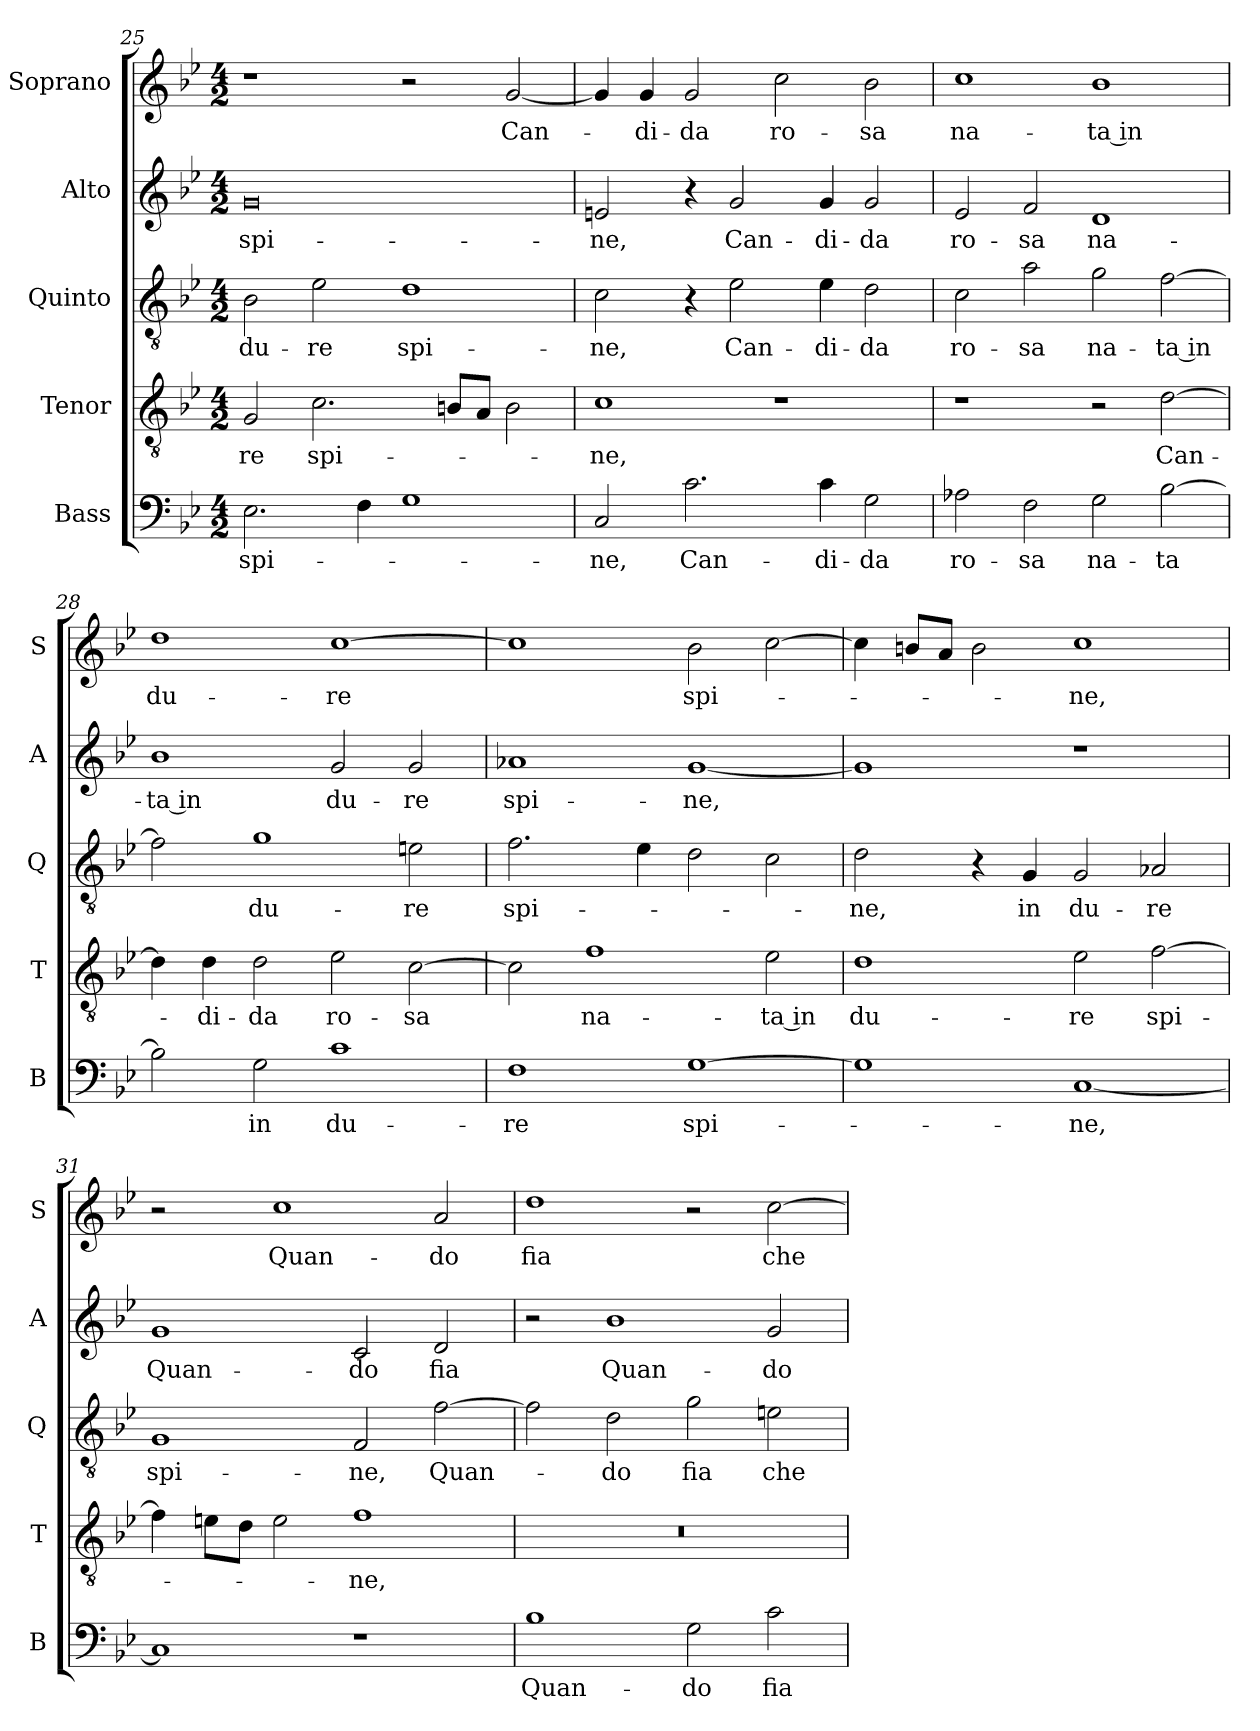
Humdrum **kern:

**kern	**text	**kern	**text	**kern	**text	**kern	**text	**kern	**text
*part5	*part5	*part4	*part4	*part3	*part3	*part2	*part2	*part1	*part1
*staff5	*staff5	*staff4	*staff4	*staff3	*staff3	*staff2	*staff2	*staff1	*staff1
*I"Bass	*	*I"Tenor	*	*I"Quinto	*	*I"Alto	*	*I"Soprano	*
*I'B	*	*I'T	*	*I'Q	*	*I'A	*	*I'S	*
*clefF4	*	*clefGv2	*	*clefGv2	*	*clefG2	*	*clefG2	*
*k[b-e-]	*	*k[b-e-]	*	*k[b-e-]	*	*k[b-e-]	*	*k[b-e-]	*
*B-:	*	*B-:	*	*B-:	*	*B-:	*	*B-:	*
*M4/2	*	*M4/2	*	*M4/2	*	*M4/2	*	*M4/2	*
=25	=25	=25	=25	=25	=25	=25	=25	=25	=25
!	!LO:LY:b	!	!LO:LY:b	!	!LO:LY:b	!	!LO:LY:b	!	!
2.E-\	spi-	2G/	-re	2B-\	du-	0g	spi-	1r	.
!	!	!	!LO:LY:b	!	!LO:LY:b	!	!	!	!
.	.	2.c\	spi-	2e-\	-re	.	.	.	.
4F\	.	.	.	.	.	.	.	.	.
!	!	!	!	!	!LO:LY:b	!	!	!	!
1G	.	.	.	1d	spi-	.	.	2r	.
.	.	8Bn/L	.	.	.	.	.	.	.
.	.	8A/J	.	.	.	.	.	.	.
!	!	!	!	!	!	!	!	!	!LO:LY:b
.	.	2B\	.	.	.	.	.	[2g/	Can-
=26	=26	=26	=26	=26	=26	=26	=26	=26	=26
!	!LO:LY:b	!	!LO:LY:b	!	!LO:LY:b	!	!LO:LY:b	!	!
2C/	-ne,	1c	-ne,	2c\	-ne,	2en/	-ne,	4g/]	.
!	!	!	!	!	!	!	!	!	!LO:LY:b
.	.	.	.	.	.	.	.	4g/	-di-
!	!LO:LY:b	!	!	!	!	!	!	!	!LO:LY:b
2.c\	Can-	.	.	4r	.	4r	.	2g/	-da
!	!	!	!	!	!LO:LY:b	!	!LO:LY:b	!	!
.	.	.	.	2e-\	Can-	2g/	Can-	.	.
!	!	!	!	!	!	!	!	!	!LO:LY:b
.	.	1r	.	.	.	.	.	2cc\	ro-
!	!LO:LY:b	!	!	!	!LO:LY:b	!	!LO:LY:b	!	!
4c\	-di-	.	.	4e-\	-di-	4g/	-di-	.	.
!	!LO:LY:b	!	!	!	!LO:LY:b	!	!LO:LY:b	!	!LO:LY:b
2G\	-da	.	.	2d\	-da	2g/	-da	2b-\	-sa
=27	=27	=27	=27	=27	=27	=27	=27	=27	=27
!	!LO:LY:b	!	!	!	!LO:LY:b	!	!LO:LY:b	!	!LO:LY:b
2A-X\	ro-	1r	.	2c\	ro-	2e-/	ro-	1cc	na-
!	!LO:LY:b	!	!	!	!LO:LY:b	!	!LO:LY:b	!	!
2F\	-sa	.	.	2a\	-sa	2f/	-sa	.	.
!	!LO:LY:b	!	!	!	!LO:LY:b	!	!LO:LY:b	!	!LO:LY:b
2G\	na-	2r	.	2g\	na-	1d	na-	1b-	-ta in
!	!LO:LY:b	!	!LO:LY:b	!	!LO:LY:b	!	!	!	!
[2B-\	-ta	[2d\	Can-	[2f\	-ta in	.	.	.	.
!!LO:PB:g=z
=28	=28	=28	=28	=28	=28	=28	=28	=28	=28
!	!	!	!	!	!	!	!LO:LY:b	!	!LO:LY:b
2B-\]	.	4d\]	.	2f\]	.	1b-	-ta in	1dd	du-
!	!	!	!LO:LY:b	!	!	!	!	!	!
.	.	4d\	-di-	.	.	.	.	.	.
!	!LO:LY:b	!	!LO:LY:b	!	!LO:LY:b	!	!	!	!
2G\	in	2d\	-da	1g	du-	.	.	.	.
!	!LO:LY:b	!	!LO:LY:b	!	!	!	!LO:LY:b	!	!LO:LY:b
1c	du-	2e-\	ro-	.	.	2g/	du-	[1cc	-re
!	!	!	!LO:LY:b	!	!LO:LY:b	!	!LO:LY:b	!	!
.	.	[2c\	-sa	2en\	-re	2g/	-re	.	.
=29	=29	=29	=29	=29	=29	=29	=29	=29	=29
!	!LO:LY:b	!	!	!	!LO:LY:b	!	!LO:LY:b	!	!
1F	-re	2c\]	.	2.f\	spi-	1a-X	spi-	1cc]	.
!	!	!	!LO:LY:b	!	!	!	!	!	!
.	.	1f	na-	.	.	.	.	.	.
.	.	.	.	4e-\	.	.	.	.	.
!	!LO:LY:b	!	!	!	!	!	!LO:LY:b	!	!LO:LY:b
[1G	spi-	.	.	2d\	.	[1g	-ne,	2b-\	spi-
!	!	!	!LO:LY:b	!	!	!	!	!	!
.	.	2e-\	-ta in	2c\	.	.	.	[2cc\	.
=30	=30	=30	=30	=30	=30	=30	=30	=30	=30
!	!	!	!LO:LY:b	!	!LO:LY:b	!	!	!	!
1G]	.	1d	du-	2d\	-ne,	1g]	.	4cc\]	.
.	.	.	.	.	.	.	.	8bn/L	.
.	.	.	.	.	.	.	.	8a/J	.
.	.	.	.	4r	.	.	.	2b\	.
!	!	!	!	!	!LO:LY:b	!	!	!	!
.	.	.	.	4G/	in	.	.	.	.
!	!LO:LY:b	!	!LO:LY:b	!	!LO:LY:b	!	!	!	!LO:LY:b
[1C	-ne,	2e-\	-re	2G/	du-	1r	.	1cc	-ne,
!	!	!	!LO:LY:b	!	!LO:LY:b	!	!	!	!
.	.	[2f\	spi-	2A-X/	-re	.	.	.	.
=31	=31	=31	=31	=31	=31	=31	=31	=31	=31
!	!	!	!	!	!LO:LY:b	!	!LO:LY:b	!	!
1C]	.	4f\]	.	1G	spi-	1g	Quan-	2r	.
.	.	8en\L	.	.	.	.	.	.	.
.	.	8d\J	.	.	.	.	.	.	.
!	!	!	!	!	!	!	!	!	!LO:LY:b
.	.	2e\	.	.	.	.	.	1cc	Quan-
!	!	!	!LO:LY:b	!	!LO:LY:b	!	!LO:LY:b	!	!
1r	.	1f	-ne,	2F/	-ne,	2c/	-do	.	.
!	!	!	!	!	!LO:LY:b	!	!LO:LY:b	!	!LO:LY:b
.	.	.	.	[2f\	Quan-	2d/	fia	2a/	-do
!!LO:LB:g=z
=32	=32	=32	=32	=32	=32	=32	=32	=32	=32
!	!LO:LY:b	!	!	!	!	!	!	!	!LO:LY:b
1B-	Quan-	0r	.	2f\]	.	2r	.	1dd	fia
!	!	!	!	!	!LO:LY:b	!	!LO:LY:b	!	!
.	.	.	.	2d\	-do	1b-	Quan-	.	.
!	!LO:LY:b	!	!	!	!LO:LY:b	!	!	!	!
2G\	-do	.	.	2g\	fia	.	.	2r	.
!	!LO:LY:b	!	!	!	!LO:LY:b	!	!LO:LY:b	!	!LO:LY:b
2c\	fia	.	.	2en\	che	2g/	-do	[2cc\	che
=	=	=	=	=	=	=	=	=	=
*-	*-	*-	*-	*-	*-	*-	*-	*-	*-
